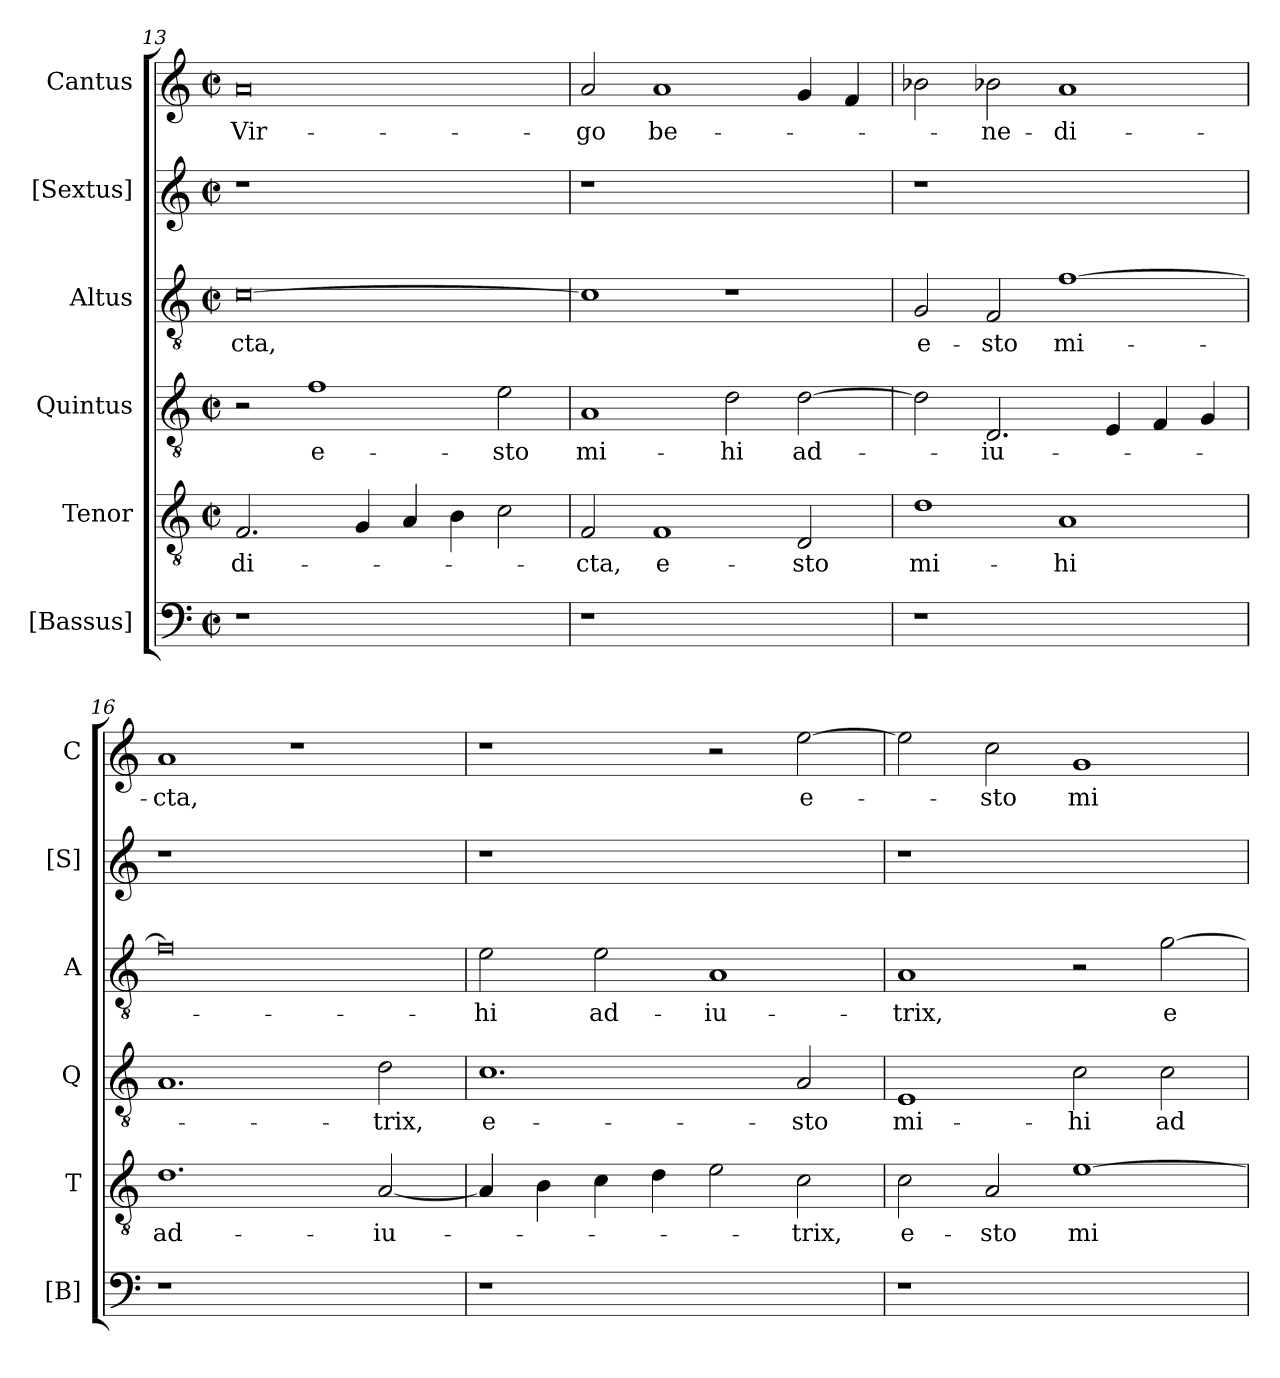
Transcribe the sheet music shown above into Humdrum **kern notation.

**kern	**kern	**text	**kern	**text	**kern	**text	**kern	**kern	**text
*part6	*part5	*part5	*part4	*part4	*part3	*part3	*part2	*part1	*part1
*staff6	*staff5	*staff5	*staff4	*staff4	*staff3	*staff3	*staff2	*staff1	*staff1
*I"[Bassus]	*I"Tenor	*	*I"Quintus	*	*I"Altus	*	*I"[Sextus]	*I"Cantus	*
*I'[B]	*I'T	*	*I'Q	*	*I'A	*	*I'[S]	*I'C	*
*clefF4	*clefGv2	*	*clefGv2	*	*clefGv2	*	*clefG2	*clefG2	*
*k[]	*k[]	*	*k[]	*	*k[]	*	*k[]	*k[]	*
*C:	*C:	*	*C:	*	*C:	*	*C:	*C:	*
*M2/2	*M2/2	*	*M2/2	*	*M2/2	*	*M2/2	*M2/2	*
*met(c|)	*met(c|)	*	*met(c|)	*	*met(c|)	*	*met(c|)	*met(c|)	*
=13	=13	=13	=13	=13	=13	=13	=13	=13	=13
1r	2.F/	-di-	2r	.	[0c\	-cta,	1r	0a/	Vir-
.	.	.	1f\	e-	.	.	.	.	.
.	4G/	.	.	.	.	.	.	.	.
1ryy	4A/	.	.	.	.	.	1ryy	.	.
.	4B\	.	.	.	.	.	.	.	.
.	2c\	.	2e\	-sto	.	.	.	.	.
=14	=14	=14	=14	=14	=14	=14	=14	=14	=14
1r	2F/	-cta,	1A/	mi-	1c\]	.	1r	2a/	-go
.	1F/	e-	.	.	.	.	.	1a/	be-
1ryy	.	.	2d\	-hi	1r	.	1ryy	.	.
.	2D/	-sto	[2d\	ad-	.	.	.	4g/	.
.	.	.	.	.	.	.	.	4f/	.
=15	=15	=15	=15	=15	=15	=15	=15	=15	=15
1r	1d\	mi-	2d\]	.	2G/	e-	1r	2b-X\	.
.	.	.	2.D/	-iu-	2F/	-sto	.	2b-X\	-ne-
1ryy	1A/	-hi	.	.	[1f\	mi-	1ryy	1a/	-di-
.	.	.	4E/	.	.	.	.	.	.
.	.	.	4F/	.	.	.	.	.	.
.	.	.	4G/	.	.	.	.	.	.
=16	=16	=16	=16	=16	=16	=16	=16	=16	=16
1r	1.d\	ad-	1.A/	.	0f\]	.	1r	1a/	-cta,
1ryy	.	.	.	.	.	.	1ryy	1r	.
.	[2A/	-iu-	2d\	-trix,	.	.	.	.	.
=17	=17	=17	=17	=17	=17	=17	=17	=17	=17
1r	4A/]	.	1.c\	e-	2e\	-hi	1r	1r	.
.	4B\	.	.	.	.	.	.	.	.
.	4c\	.	.	.	2e\	ad-	.	.	.
.	4d\	.	.	.	.	.	.	.	.
1ryy	2e\	.	.	.	1A/	-iu-	1ryy	2r	.
.	2c\	-trix,	2A/	-sto	.	.	.	[2ee\	e-
=18	=18	=18	=18	=18	=18	=18	=18	=18	=18
1r	2c\	e-	1E/	mi-	1A/	-trix,	1r	2ee\]	.
.	2A/	-sto	.	.	.	.	.	2cc\	-sto
1ryy	[1e\	mi-	2c\	-hi	2r	.	1ryy	1g/	mi-
.	.	.	2c\	ad-	[2g\	e-	.	.	.
=	=	=	=	=	=	=	=	=	=
*-	*-	*-	*-	*-	*-	*-	*-	*-	*-
